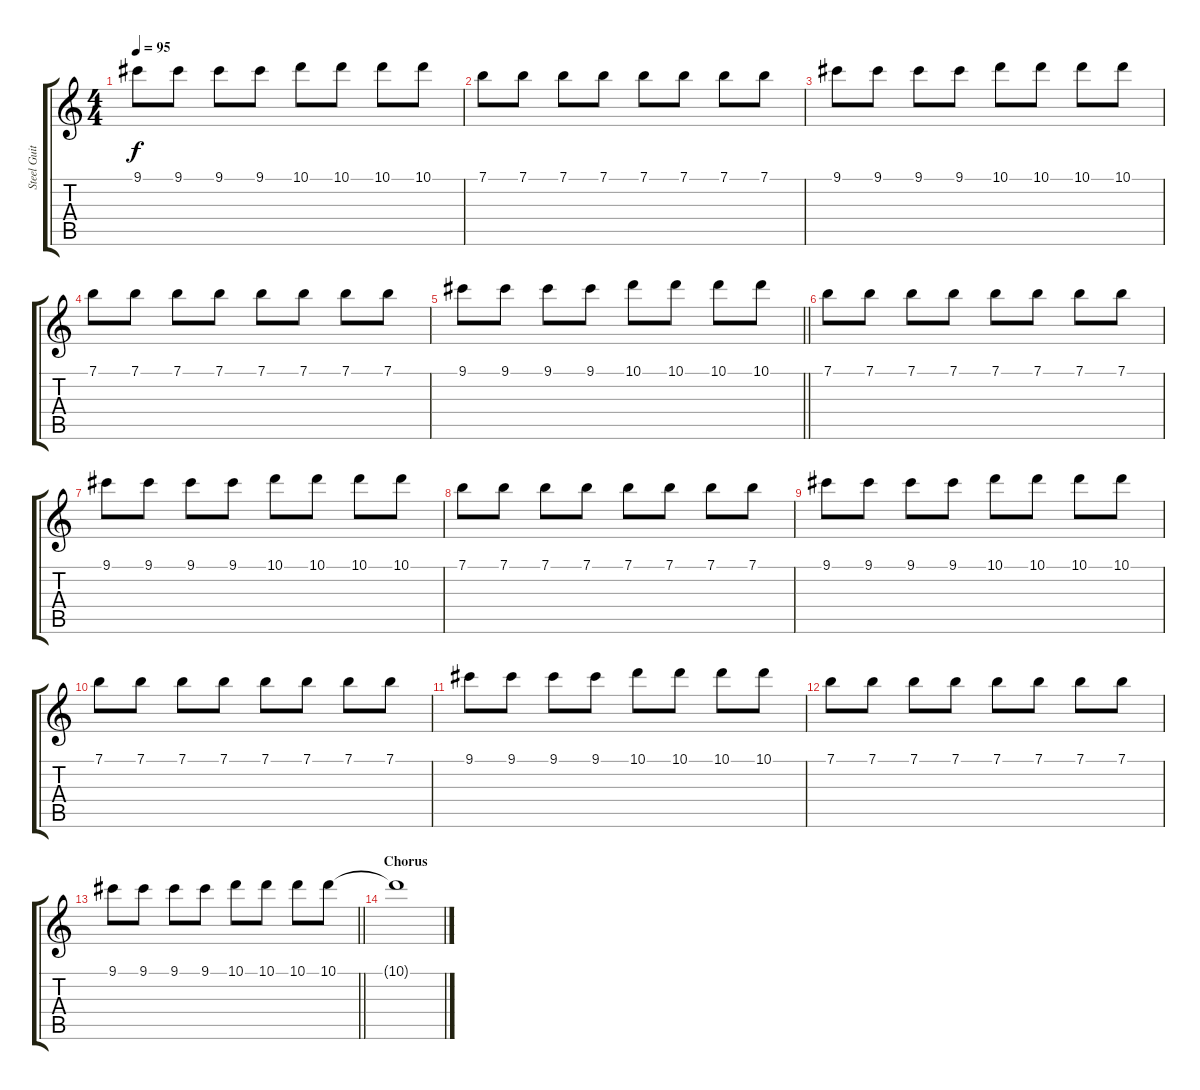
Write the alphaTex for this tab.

\track ("Steel Guitar" "Steel Guit") {instrument acousticguitarsteel}
\staff {score tabs}
\tuning (E4 B3 G3 D3 A2 E2) {hide}
\ts (4 4)
\tempo 95
\clef g2
\ks c
9.1.8{dy f} 9.1.8 9.1.8 9.1.8 10.1.8 10.1.8 10.1.8 10.1.8 |
7.1.8 7.1.8 7.1.8 7.1.8 7.1.8 7.1.8 7.1.8 7.1.8 |
9.1.8 9.1.8 9.1.8 9.1.8 10.1.8 10.1.8 10.1.8 10.1.8 |
7.1.8 7.1.8 7.1.8 7.1.8 7.1.8 7.1.8 7.1.8 7.1.8 |
\barLineRight lightlight
9.1.8 9.1.8 9.1.8 9.1.8 10.1.8 10.1.8 10.1.8 10.1.8 |
7.1.8 7.1.8 7.1.8 7.1.8 7.1.8 7.1.8 7.1.8 7.1.8 |
9.1.8 9.1.8 9.1.8 9.1.8 10.1.8 10.1.8 10.1.8 10.1.8 |
7.1.8 7.1.8 7.1.8 7.1.8 7.1.8 7.1.8 7.1.8 7.1.8 |
9.1.8 9.1.8 9.1.8 9.1.8 10.1.8 10.1.8 10.1.8 10.1.8 |
7.1.8 7.1.8 7.1.8 7.1.8 7.1.8 7.1.8 7.1.8 7.1.8 |
9.1.8 9.1.8 9.1.8 9.1.8 10.1.8 10.1.8 10.1.8 10.1.8 |
7.1.8 7.1.8 7.1.8 7.1.8 7.1.8 7.1.8 7.1.8 7.1.8 |
\barLineRight lightlight
9.1.8 9.1.8 9.1.8 9.1.8 10.1.8 10.1.8 10.1.8 10.1.8 |
\section ("" "Chorus")
10.1{t}.1
